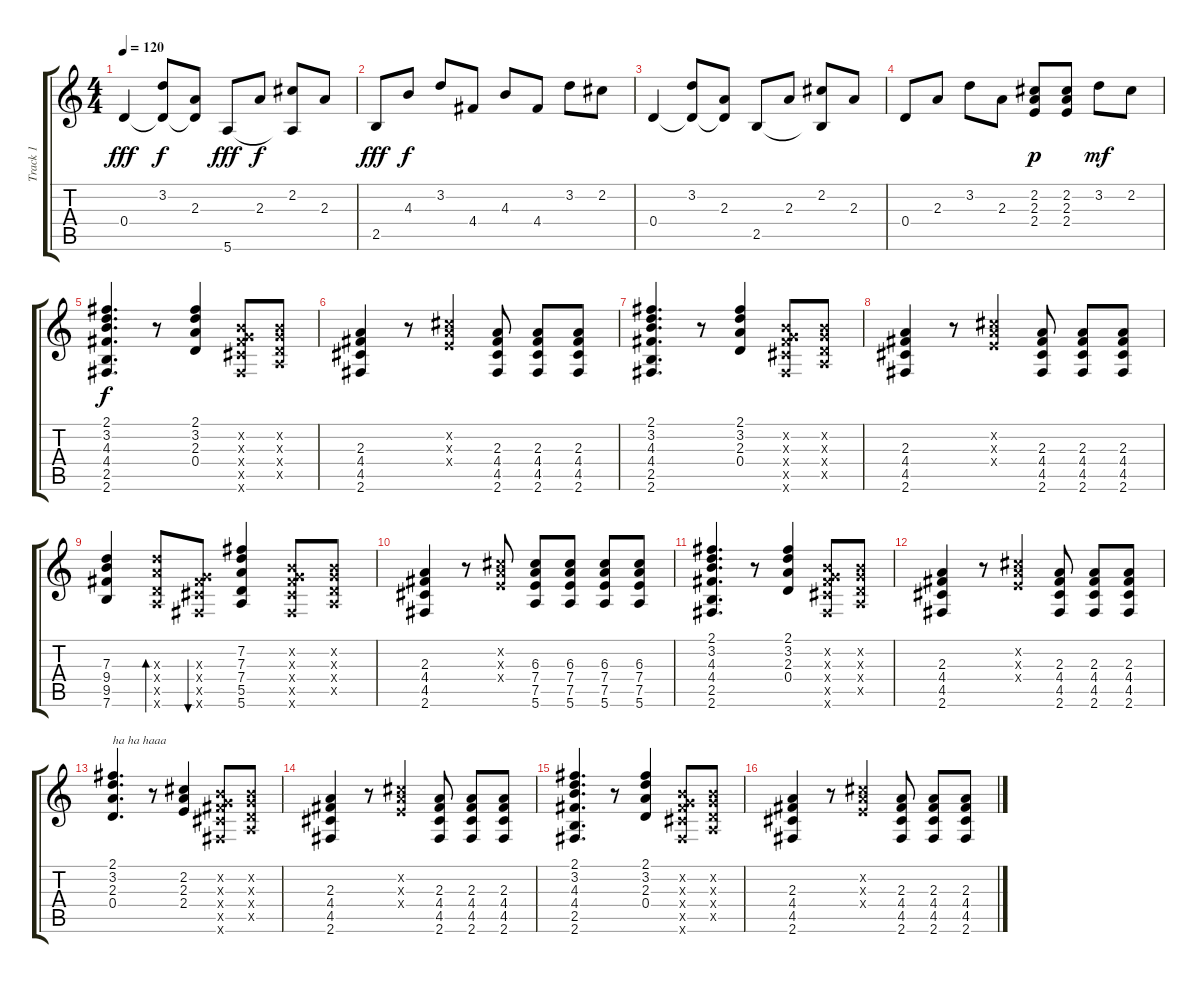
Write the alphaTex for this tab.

\track ("Track 1" "Track 1") {instrument electricguitarjazz}
\staff {score tabs}
\tuning (E4 B3 G3 D3 A2 E2) {hide}
\ts (4 4)
\tempo 120
\clef g2
\ks c
0.4.4{dy fff volume 13 instrument electricguitarjazz} (3.2 0.4{t}).8{dy f} (2.3 0.4{t}).8 5.6.8{dy fff} 2.3.8{dy f} (2.2 5.6{t}).8 2.3.8 |
2.5.8{dy fff} 4.3.8{dy f} 3.2.8 4.4.8 4.3.8 4.4.8 3.2.8 2.2.8 |
0.4.4 (3.2 0.4{t}).8 (2.3 0.4{t}).8 2.5.8 2.3.8 (2.2 2.5{t}).8 2.3.8 |
0.4.8 2.3.8 3.2.8 2.3.8 (2.2 2.3 2.4).8{dy p} (2.2 2.3 2.4).8 3.2.8{dy mf} 2.2.8 |
(2.1 3.2 4.3 4.4 2.5 2.6).4{d dy f instrument distortionguitar} r.8 (2.1 3.2 2.3 0.4).4 (0.2{x} 0.3{x} 4.4{x} 4.5{x} 2.6{x}).8 (0.2{x} 0.3{x} 0.4{x} 0.5{x}).8 |
(2.3 4.4 4.5 2.6).4 r.8 (2.2{x} 2.3{x} 2.4{x}).4 (2.3 4.4 4.5 2.6).8 (2.3 4.4 4.5 2.6).8 (2.3 4.4 4.5 2.6).8 |
(2.1 3.2 4.3 4.4 2.5 2.6).4{d instrument distortionguitar} r.8 (2.1 3.2 2.3 0.4).4 (0.2{x} 0.3{x} 4.4{x} 4.5{x} 2.6{x}).8 (0.2{x} 0.3{x} 0.4{x} 0.5{x}).8 |
(2.3 4.4 4.5 2.6).4 r.8 (2.2{x} 2.3{x} 2.4{x}).4 (2.3 4.4 4.5 2.6).8 (2.3 4.4 4.5 2.6).8 (2.3 4.4 4.5 2.6).8 |
(7.3 9.4 9.5 7.6).4{instrument distortionguitar} (7.3{x} 7.4{x} 5.5{x} 5.6{x}).8{bd 60} (0.3{x} 4.4{x} 4.5{x} 2.6{x}).8{bu 60} (7.2 7.3 7.4 5.5 5.6).4 (0.2{x} 0.3{x} 4.4{x} 4.5{x} 2.6{x}).8 (0.2{x} 0.3{x} 0.4{x} 0.5{x}).8 |
(2.3 4.4 4.5 2.6).4 r.8 (2.2{x} 2.3{x} 2.4{x}).8 (6.3 7.4 7.5 5.6).8 (6.3 7.4 7.5 5.6).8 (6.3 7.4 7.5 5.6).8 (6.3 7.4 7.5 5.6).8 |
(2.1 3.2 4.3 4.4 2.5 2.6).4{d instrument distortionguitar} r.8 (2.1 3.2 2.3 0.4).4 (0.2{x} 0.3{x} 4.4{x} 4.5{x} 2.6{x}).8 (0.2{x} 0.3{x} 0.4{x} 0.5{x}).8 |
(2.3 4.4 4.5 2.6).4 r.8 (2.2{x} 2.3{x} 2.4{x}).4 (2.3 4.4 4.5 2.6).8 (2.3 4.4 4.5 2.6).8 (2.3 4.4 4.5 2.6).8 |
(2.1 3.2 2.3 0.4).4{d txt "ha ha haaa" instrument distortionguitar} r.8 (2.2 2.3 2.4).4 (0.2{x} 0.3{x} 4.4{x} 4.5{x} 2.6{x}).8 (0.2{x} 0.3{x} 0.4{x} 0.5{x}).8 |
(2.3 4.4 4.5 2.6).4 r.8 (2.2{x} 2.3{x} 2.4{x}).4 (2.3 4.4 4.5 2.6).8 (2.3 4.4 4.5 2.6).8 (2.3 4.4 4.5 2.6).8 |
(2.1 3.2 4.3 4.4 2.5 2.6).4{d instrument distortionguitar} r.8 (2.1 3.2 2.3 0.4).4 (0.2{x} 0.3{x} 4.4{x} 4.5{x} 2.6{x}).8 (0.2{x} 0.3{x} 0.4{x} 0.5{x}).8 |
(2.3 4.4 4.5 2.6).4 r.8 (2.2{x} 2.3{x} 2.4{x}).4 (2.3 4.4 4.5 2.6).8 (2.3 4.4 4.5 2.6).8 (2.3 4.4 4.5 2.6).8
